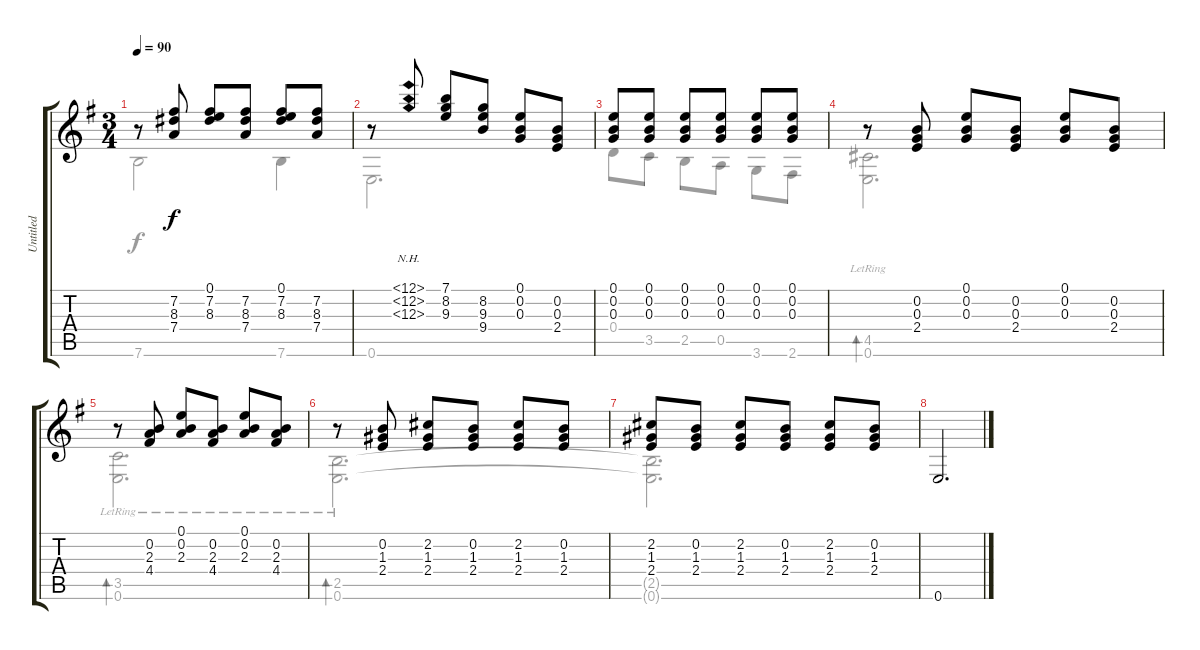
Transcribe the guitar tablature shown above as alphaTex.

\track ("Untitled" "Untitled") {instrument acousticguitarnylon}
\staff {score tabs}
\tuning (E4 B3 G3 D3 A2 E2) {hide}
\voice
\ts (3 4)
\tempo 90
\clef g2
\ks g
r.8{dy f} (7.2 8.3 7.4).8 (0.1 7.2 8.3).8 (7.2 8.3 7.4).8 (0.1 7.2 8.3).8 (7.2 8.3 7.4).8 |
r.8 (12.1{nh} 12.2{nh} 12.3{nh}).8 (7.1 8.2 9.3).8 (8.2 9.3 9.4).8 (0.1 0.2 0.3).8 (0.2 0.3 2.4).8 |
(0.1 0.2 0.3).8 (0.1 0.2 0.3).8 (0.1 0.2 0.3).8 (0.1 0.2 0.3).8 (0.1 0.2 0.3).8 (0.1 0.2 0.3).8 |
r.8 (0.2 0.3 2.4).8 (0.1 0.2 0.3).8 (0.2 0.3 2.4).8 (0.1 0.2 0.3).8 (0.2 0.3 2.4).8 |
r.8 (0.2 2.3 4.4).8 (0.1 0.2 2.3).8 (0.2 2.3 4.4).8 (0.1 0.2 2.3).8 (0.2 2.3 4.4).8 |
r.8 (0.2 1.3 2.4).8 (2.2 1.3 2.4).8 (0.2 1.3 2.4).8 (2.2 1.3 2.4).8 (0.2 1.3 2.4).8 |
(2.2 1.3 2.4).8 (0.2 1.3 2.4).8 (2.2 1.3 2.4).8 (0.2 1.3 2.4).8 (2.2 1.3 2.4).8 (0.2 1.3 2.4).8 |
0.6.2{d}
\voice
\clef g2
\ottava regular
\simile none
\ks g
7.6.2{dy f} 7.6.4 |
0.6.2{d} |
0.4.8 3.5.8 2.5.8 0.5.8 3.6.8 2.6.8 |
(4.5{lr} 0.6{lr}).2{d bd 30} |
(3.5{lr} 0.6{lr}).2{d bd 30} |
(2.5{lr} 0.6{lr}).2{d bd 30} |
(2.5{t} 0.6{t}).2{d} |
